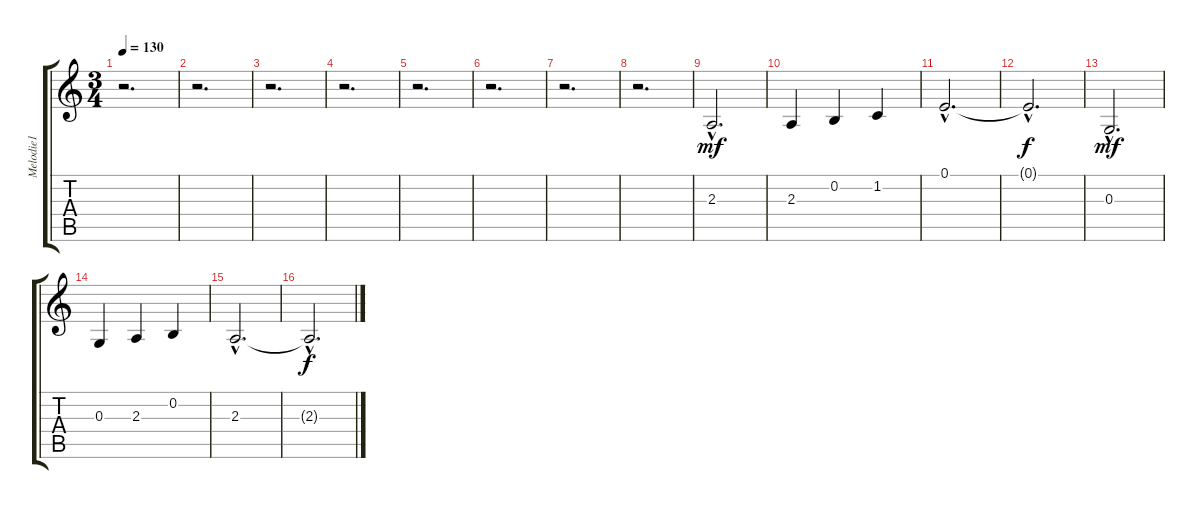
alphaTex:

\track ("Melodie1" "Melodie1") {instrument stringensemble1}
\staff {score tabs}
\tuning (E4 B3 G3 D3 A2 E2) {hide}
\ts (3 4)
\tempo 130
\clef g2
\ks c
r.2{d dy mf} |
r.2{d} |
r.2{d} |
r.2{d} |
r.2{d} |
r.2{d} |
r.2{d} |
r.2{d} |
2.3{hac}.2{d} |
2.3.4 0.2.4 1.2.4 |
0.1{hac}.2{d} |
0.1{hac t}.2{d dy f} |
0.3{hac}.2{d dy mf} |
0.3.4 2.3.4 0.2.4 |
2.3{hac}.2{d} |
2.3{hac t}.2{d dy f}
